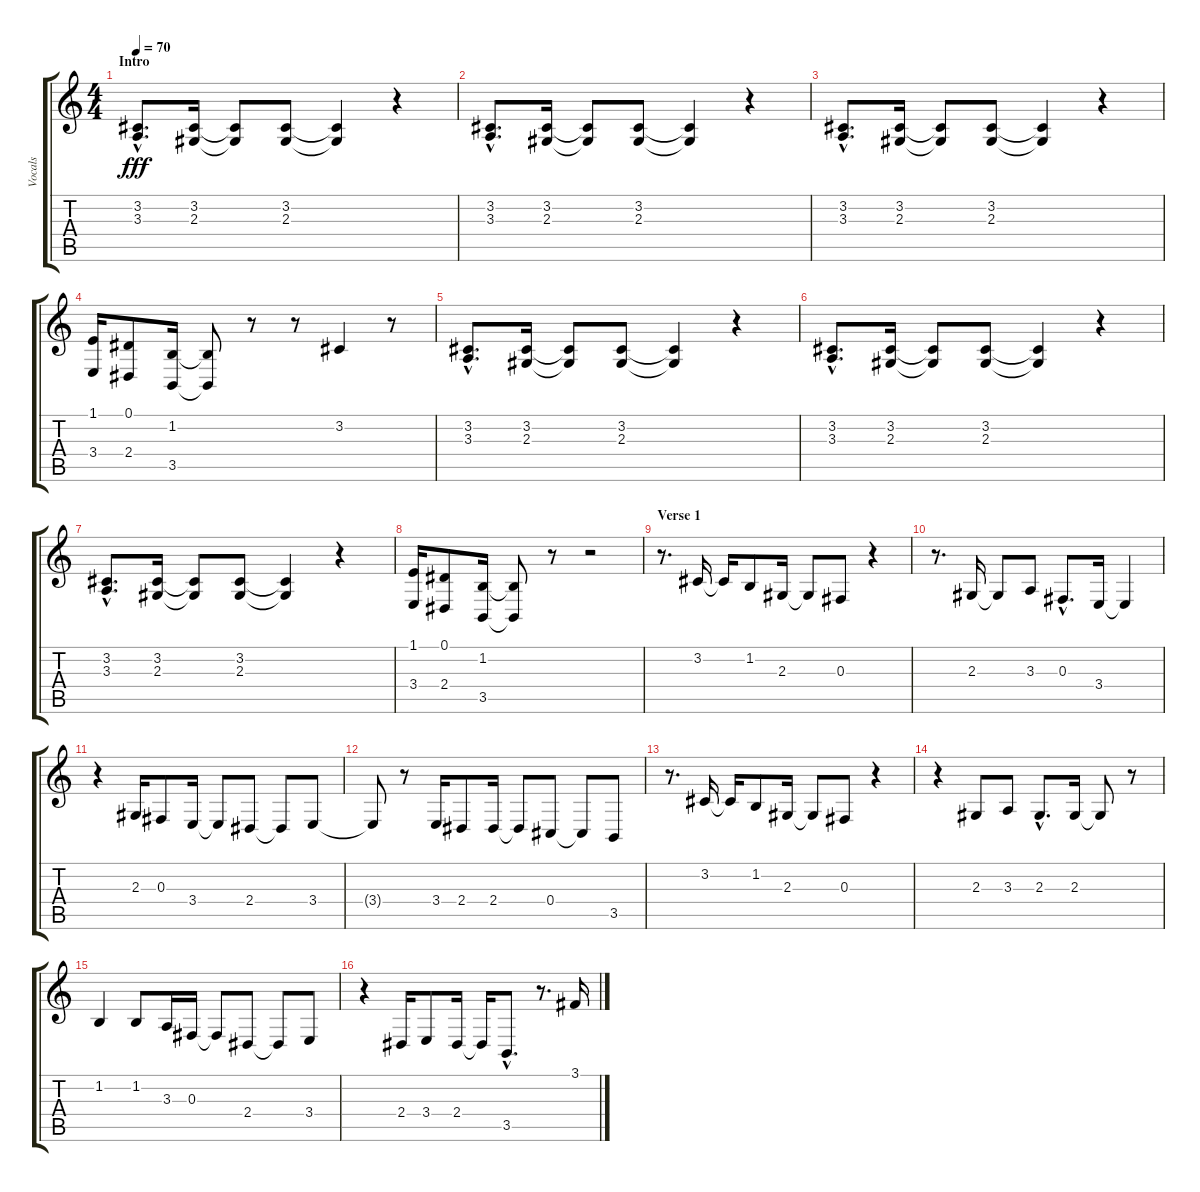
\track ("Vocals" "Vocals") {instrument lead2sawtooth}
\staff {score tabs}
\tuning (Eb4 Bb3 Gb3 Db3 Ab2 Db2) {hide}
\ts (4 4)
\section ("" "Intro")
\tempo 70
\clef g2
\ks c
(3.2{hac} 3.3{hac}).8{d dy fff instrument lead2sawtooth} (3.2 2.3).16 (3.2{t} 2.3{t}).8 (3.2 2.3).8 (3.2{t} 2.3{t}).4 r.4 |
(3.2{hac} 3.3{hac}).8{d} (3.2 2.3).16 (3.2{t} 2.3{t}).8 (3.2 2.3).8 (3.2{t} 2.3{t}).4 r.4 |
(3.2{hac} 3.3{hac}).8{d} (3.2 2.3).16 (3.2{t} 2.3{t}).8 (3.2 2.3).8 (3.2{t} 2.3{t}).4 r.4 |
(1.1 3.4).16 (0.1 2.4).8 (1.2 3.5).16 (1.2{t} 3.5{t}).8 r.8 r.8 3.2.4 r.8 |
(3.2{hac} 3.3{hac}).8{d} (3.2 2.3).16 (3.2{t} 2.3{t}).8 (3.2 2.3).8 (3.2{t} 2.3{t}).4 r.4 |
(3.2{hac} 3.3{hac}).8{d} (3.2 2.3).16 (3.2{t} 2.3{t}).8 (3.2 2.3).8 (3.2{t} 2.3{t}).4 r.4 |
(3.2{hac} 3.3{hac}).8{d} (3.2 2.3).16 (3.2{t} 2.3{t}).8 (3.2 2.3).8 (3.2{t} 2.3{t}).4 r.4 |
(1.1 3.4).16 (0.1 2.4).8 (1.2 3.5).16 (1.2{t} 3.5{t}).8 r.8 r.2 |
\section ("" "Verse 1")
r.8{d} 3.2.16 3.2{t}.16 1.2.8 2.3.16 2.3{t}.8 0.3.8 r.4 |
r.8{d} 2.3.16 2.3{t}.8 3.3.8 0.3{hac}.8{d} 3.4.16 3.4{t}.4 |
r.4 2.3.16 0.3.8 3.4.16 3.4{t}.8 2.4.8 2.4{t}.8 3.4.8 |
3.4{t}.8 r.8 3.4.16 2.4.8 2.4.16 2.4{t}.8 0.4.8 0.4{t}.8 3.5.8 |
r.8{d} 3.2.16 3.2{t}.16 1.2.8 2.3.16 2.3{t}.8 0.3.8 r.4 |
r.4 2.3.8 3.3.8 2.3{hac}.8{d} 2.3.16 2.3{t}.8 r.8 |
1.2.4 1.2.8 3.3.16 0.3.16 0.3{t}.8 2.4.8 2.4{t}.8 3.4.8 |
r.4 2.4.16 3.4.8 2.4.16 2.4{t}.16 3.5{hac}.8{d} r.8{d} 3.1.16
